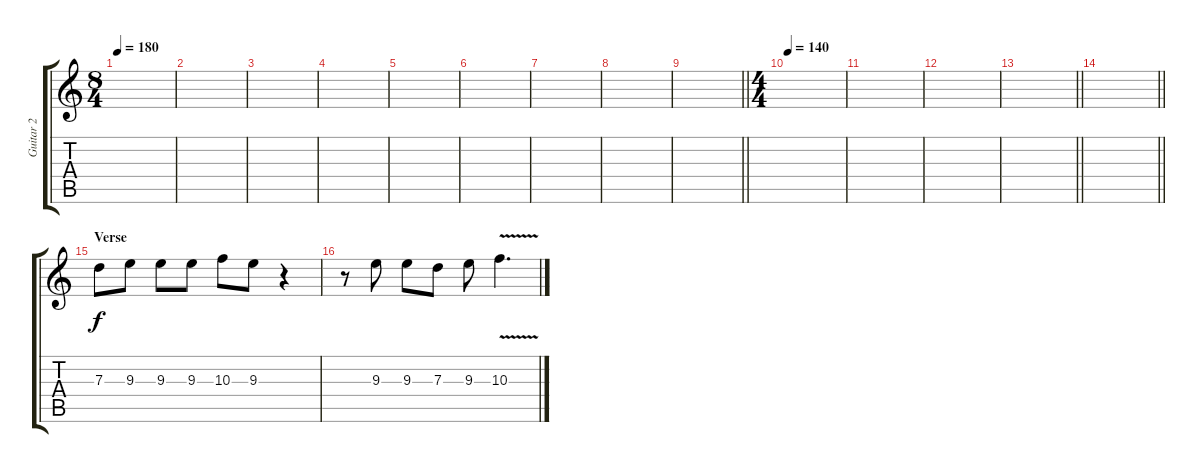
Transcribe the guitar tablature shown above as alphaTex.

\track ("Guitar 2" "Guitar 2") {instrument acousticguitarsteel}
\staff {score tabs}
\tuning (E4 B3 G3 D3 A2 E2) {hide}
\ts (8 4)
\tempo 180
\clef g2
\ks c
|
|
|
|
|
|
|
|
\barLineRight lightlight
|
\ts (4 4)
\tempo 140
|
|
|
\barLineRight lightlight
|
\barLineRight lightlight
|
\section ("" "Verse")
7.3.8 9.3.8 9.3.8 9.3.8 10.3.8 9.3.8 r.4 |
r.8 9.3.8 9.3.8 7.3.8 9.3.8 10.3{v}.4{d}
